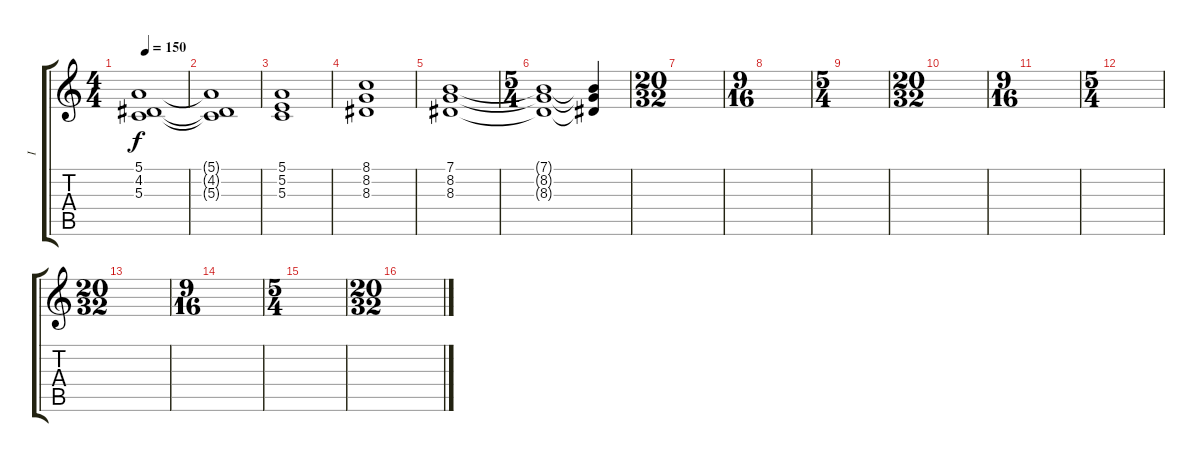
\track ("I" "I") {instrument choiraahs}
\staff {score tabs}
\tuning (E4 B3 G3 D3 A2 E2) {hide}
\ts (4 4)
\tempo 150
\clef g2
\ks c
(5.1 4.2 5.3).1{dy f volume 16} |
(5.1{t} 4.2{t} 5.3{t}).1{volume 16} |
(5.1 5.2 5.3).1{volume 16} |
(8.1 8.2 8.3).1{volume 16} |
(7.1 8.2 8.3).1{volume 16} |
\ts (5 4)
(7.1{t} 8.2{t} 8.3{t}).1{volume 16} (7.1{t} 8.2{t} 8.3{t}).4{volume 16} |
\ts (20 32)
|
\ts (9 16)
|
\ts (5 4)
|
\ts (20 32)
|
\ts (9 16)
|
\ts (5 4)
|
\ts (20 32)
|
\ts (9 16)
|
\ts (5 4)
|
\ts (20 32)
